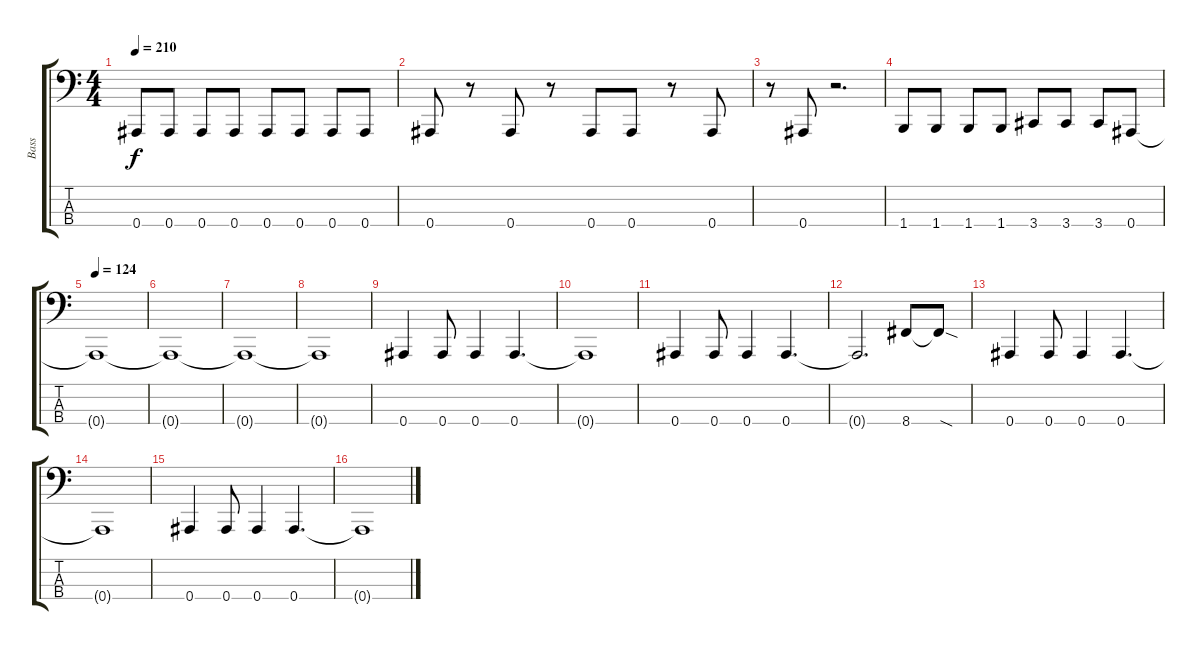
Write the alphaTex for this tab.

\track ("Bass" "Bass") {instrument electricbasspick}
\staff {score tabs}
\tuning (Eb2 Bb1 F1 Bb0) {hide}
\ts (4 4)
\tempo 210
\clef f4
\ks c
0.4{t}.8{dy f} 0.4.8 0.4.8 0.4.8 0.4.8 0.4.8 0.4.8 0.4.8 |
0.4.8 r.8 0.4.8 r.8 0.4.8 0.4.8 r.8 0.4.8 |
r.8 0.4.8 r.2{d} |
1.4.8 1.4.8 1.4.8 1.4.8 3.4.8 3.4.8 3.4.8 0.4.8 |
\tempo 124
0.4{t}.1 |
0.4{t}.1 |
0.4{t}.1 |
0.4{t}.1 |
0.4.4 0.4.8 0.4.4 0.4.4{d} |
0.4{t}.1 |
0.4.4 0.4.8 0.4.4 0.4.4{d} |
0.4{t}.2{d} 8.4.8 8.4{sod t}.8 |
0.4.4 0.4.8 0.4.4 0.4.4{d} |
0.4{t}.1 |
0.4.4 0.4.8 0.4.4 0.4.4{d} |
0.4{t}.1
